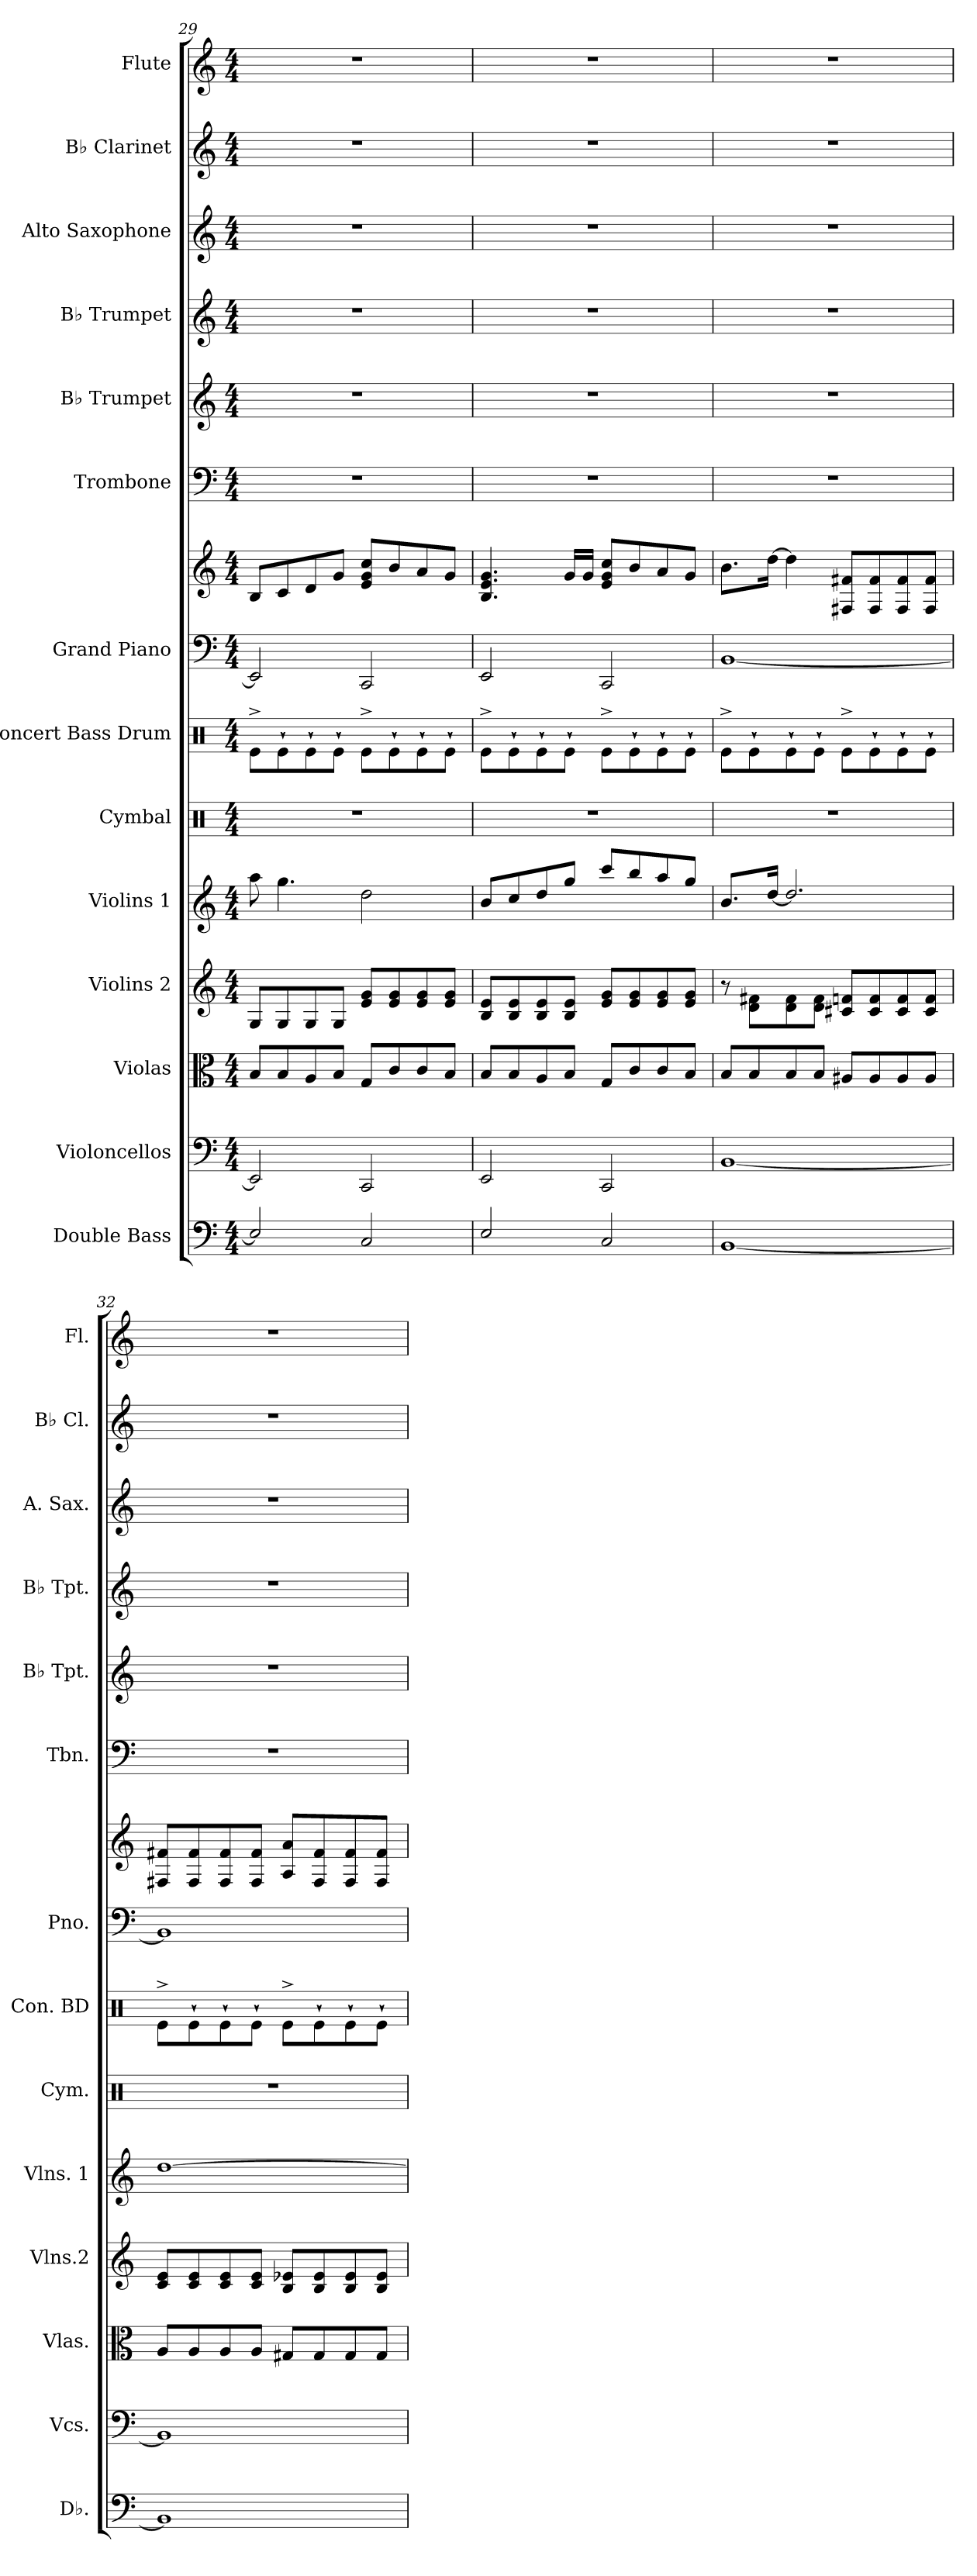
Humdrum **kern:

**kern	**kern	**kern	**kern	**kern	**kern	**kern	**kern	**kern	**kern	**kern	**kern	**kern	**kern	**kern
*part14	*part13	*part12	*part11	*part10	*part9	*part8	*part7	*part7	*part6	*part5	*part4	*part3	*part2	*part1
*staff15	*staff14	*staff13	*staff12	*staff11	*staff10	*staff9	*staff8	*staff7	*staff6	*staff5	*staff4	*staff3	*staff2	*staff1
*I"Double Bass	*I"Violoncellos	*I"Violas	*I"Violins 2	*I"Violins 1	*I"Cymbal	*I"Concert Bass Drum	*I"Grand Piano	*	*I"Trombone	*I"B♭ Trumpet	*I"B♭ Trumpet	*I"Alto Saxophone	*I"B♭ Clarinet	*I"Flute
*I'Db.	*I'Vcs.	*I'Vlas.	*I'Vlns.2	*I'Vlns. 1	*I'Cym.	*I'Con. BD	*I'Pno.	*	*I'Tbn.	*I'B♭ Tpt.	*I'B♭ Tpt.	*I'A. Sax.	*I'B♭ Cl.	*I'Fl.
*clefF4	*clefF4	*clefC3	*clefG2	*clefG2	*clefX	*clefX	*clefF4	*clefG2	*clefF4	*clefG2	*clefG2	*clefG2	*clefG2	*clefG2
*ITrd7c12	*	*	*	*	*	*	*	*	*	*ITrd1c2	*ITrd1c2	*ITrd5c9	*ITrd1c2	*
*k[]	*k[]	*k[]	*k[]	*k[]	*k[]	*k[]	*k[]	*k[]	*k[]	*k[b-e-]	*k[b-e-]	*k[b-e-a-]	*k[b-e-]	*k[]
*M4/4	*M4/4	*M4/4	*M4/4	*M4/4	*M4/4	*M4/4	*M4/4	*M4/4	*M4/4	*M4/4	*M4/4	*M4/4	*M4/4	*M4/4
=29	=29	=29	=29	=29	=29	=29	=29	=29	=29	=29	=29	=29	=29	=29
2EE/]	2EE/]	8B/L	8G/L	8aa\	1r	8Re^\L	2EE/]	8B/L	1r	1r	1r	1r	1r	1r
.	.	8B/	8G/	4.gg\	.	8Re`\	.	8c/	.	.	.	.	.	.
.	.	8A/	8G/	.	.	8Re`\	.	8d/	.	.	.	.	.	.
.	.	8B/J	8G/J	.	.	8Re`\J	.	8g/J	.	.	.	.	.	.
2CC/	2CC/	8G/L	8e/ 8g/L	2dd\	.	8Re^\L	2CC/	8e/ 8g/ 8cc/L	.	.	.	.	.	.
.	.	8c/	8e/ 8g/	.	.	8Re`\	.	8b/	.	.	.	.	.	.
.	.	8c/	8e/ 8g/	.	.	8Re`\	.	8a/	.	.	.	.	.	.
.	.	8B/J	8e/ 8g/J	.	.	8Re`\J	.	8g/J	.	.	.	.	.	.
!!LO:PB:g=z
=30	=30	=30	=30	=30	=30	=30	=30	=30	=30	=30	=30	=30	=30	=30
2EE/	2EE/	8B/L	8B/ 8e/L	8b/L	1r	8Re^\L	2EE/	4.B/ 4.e/ 4.g/	1rF	1r	1r	1r	1r	1r
.	.	8B/	8B/ 8e/	8cc/	.	8Re`\	.	.	.	.	.	.	.	.
.	.	8A/	8B/ 8e/	8dd/	.	8Re`\	.	.	.	.	.	.	.	.
.	.	8B/J	8B/ 8e/J	8gg/J	.	8Re`\J	.	16g/LL	.	.	.	.	.	.
.	.	.	.	.	.	.	.	16g/JJ	.	.	.	.	.	.
2CC/	2CC/	8G/L	8e/ 8g/L	8ccc/L	.	8Re^\L	2CC/	8e/ 8g/ 8cc/L	.	.	.	.	.	.
.	.	8c/	8e/ 8g/	8bb/	.	8Re`\	.	8b/	.	.	.	.	.	.
.	.	8c/	8e/ 8g/	8aa/	.	8Re`\	.	8a/	.	.	.	.	.	.
.	.	8B/J	8e/ 8g/J	8gg/J	.	8Re`\J	.	8g/J	.	.	.	.	.	.
!!LO:PB:g=z
=31	=31	=31	=31	=31	=31	=31	=31	=31	=31	=31	=31	=31	=31	=31
[1BBB	[1BB	8B/L	8r	8.b/L	1r	8Re^\L	[1BB	8.b\L	1r	1r	1r	1r	1r	1r
.	.	8B/	8d\ 8f#X\L	.	.	8Re`\	.	.	.	.	.	.	.	.
.	.	.	.	[16dd/Jk	.	.	.	[16dd\Jk	.	.	.	.	.	.
.	.	8B/	8d\ 8f#\	2.dd/]	.	8Re`\	.	4dd\]	.	.	.	.	.	.
.	.	8B/J	8d\ 8f#\J	.	.	8Re`\J	.	.	.	.	.	.	.	.
.	.	8A#X/L	8c#X/ 8fn/L	.	.	8Re^\L	.	8F#X/ 8f#X/L	.	.	.	.	.	.
.	.	8A#/	8c#/ 8f/	.	.	8Re`\	.	8F#/ 8f#/	.	.	.	.	.	.
.	.	8A#/	8c#/ 8f/	.	.	8Re`\	.	8F#/ 8f#/	.	.	.	.	.	.
.	.	8A#/J	8c#/ 8f/J	.	.	8Re`\J	.	8F#/ 8f#/J	.	.	.	.	.	.
=32	=32	=32	=32	=32	=32	=32	=32	=32	=32	=32	=32	=32	=32	=32
1BBB]	1BB]	8A/L	8c/ 8e/L	[1dd	1r	8Re^\L	1BB]	8F#X/ 8f#X/L	1r	1r	1r	1r	1r	1r
.	.	8A/	8c/ 8e/	.	.	8Re`\	.	8F#/ 8f#/	.	.	.	.	.	.
.	.	8A/	8c/ 8e/	.	.	8Re`\	.	8F#/ 8f#/	.	.	.	.	.	.
.	.	8A/J	8c/ 8e/J	.	.	8Re`\J	.	8F#/ 8f#/J	.	.	.	.	.	.
.	.	8G#X/L	8B/ 8e-X/L	.	.	8Re^\L	.	8A/ 8a/L	.	.	.	.	.	.
.	.	8G#/	8B/ 8e-/	.	.	8Re`\	.	8F#/ 8f#/	.	.	.	.	.	.
.	.	8G#/	8B/ 8e-/	.	.	8Re`\	.	8F#/ 8f#/	.	.	.	.	.	.
.	.	8G#/J	8B/ 8e-/J	.	.	8Re`\J	.	8F#/ 8f#/J	.	.	.	.	.	.
=	=	=	=	=	=	=	=	=	=	=	=	=	=	=
*-	*-	*-	*-	*-	*-	*-	*-	*-	*-	*-	*-	*-	*-	*-
